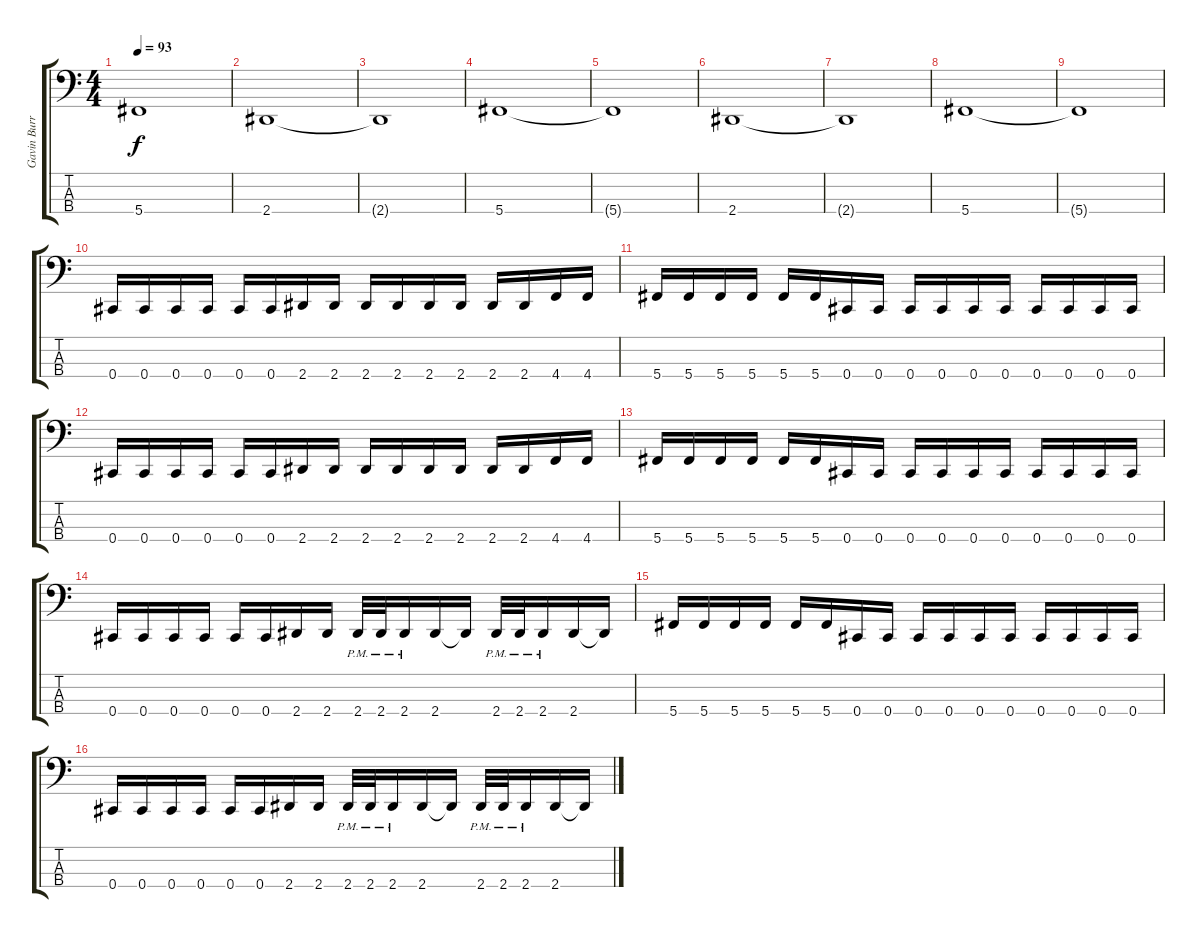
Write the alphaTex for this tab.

\track ("Gavin Burrough" "Gavin Burr") {instrument electricbassfinger}
\staff {score tabs}
\tuning (Gb2 Db2 Ab1 Db1) {hide}
\ts (4 4)
\tempo 93
\clef f4
\ks c
5.4{t}.1{dy f} |
2.4.1 |
2.4{t}.1 |
5.4.1 |
5.4{t}.1 |
2.4.1 |
2.4{t}.1 |
5.4.1 |
5.4{t}.1 |
0.4.16 0.4.16 0.4.16 0.4.16 0.4.16 0.4.16 2.4.16 2.4.16 2.4.16 2.4.16 2.4.16 2.4.16 2.4.16 2.4.16 4.4.16 4.4.16 |
5.4.16 5.4.16 5.4.16 5.4.16 5.4.16 5.4.16 0.4.16 0.4.16 0.4.16 0.4.16 0.4.16 0.4.16 0.4.16 0.4.16 0.4.16 0.4.16 |
0.4.16 0.4.16 0.4.16 0.4.16 0.4.16 0.4.16 2.4.16 2.4.16 2.4.16 2.4.16 2.4.16 2.4.16 2.4.16 2.4.16 4.4.16 4.4.16 |
5.4.16 5.4.16 5.4.16 5.4.16 5.4.16 5.4.16 0.4.16 0.4.16 0.4.16 0.4.16 0.4.16 0.4.16 0.4.16 0.4.16 0.4.16 0.4.16 |
0.4.16 0.4.16 0.4.16 0.4.16 0.4.16 0.4.16 2.4.16 2.4.16 2.4{pm}.32 2.4{pm}.32 2.4{pm}.16 2.4.16 2.4{t}.16 2.4{pm}.32 2.4{pm}.32 2.4{pm}.16 2.4.16 2.4{t}.16 |
5.4.16 5.4.16 5.4.16 5.4.16 5.4.16 5.4.16 0.4.16 0.4.16 0.4.16 0.4.16 0.4.16 0.4.16 0.4.16 0.4.16 0.4.16 0.4.16 |
0.4.16 0.4.16 0.4.16 0.4.16 0.4.16 0.4.16 2.4.16 2.4.16 2.4{pm}.32 2.4{pm}.32 2.4{pm}.16 2.4.16 2.4{t}.16 2.4{pm}.32 2.4{pm}.32 2.4{pm}.16 2.4.16 2.4{t}.16
